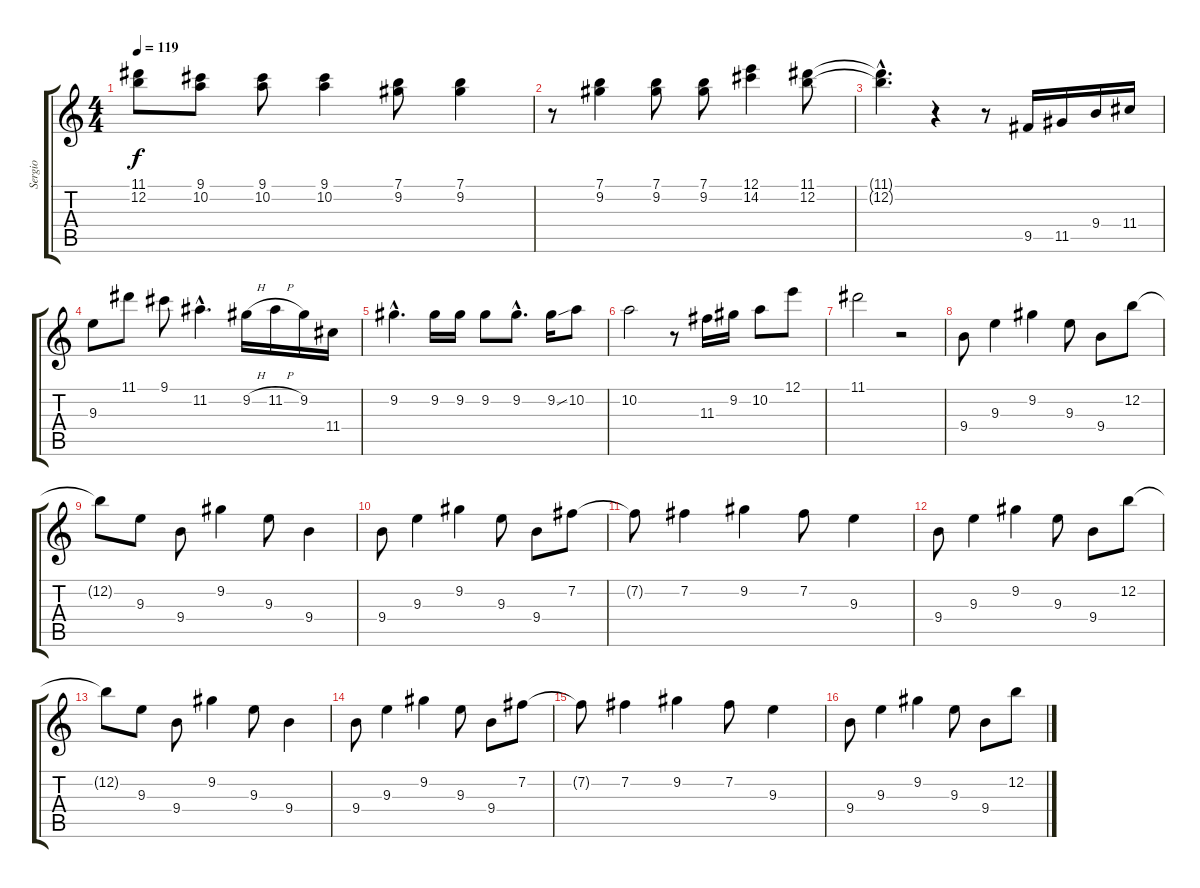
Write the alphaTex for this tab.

\track ("Sergio" "Sergio") {instrument acousticguitarnylon}
\staff {score tabs}
\tuning (E4 B3 G3 D3 A2 E2) {hide}
\ts (4 4)
\tempo 119
\clef g2
\ks c
(11.1 12.2).8{dy f} (9.1 10.2).8 (9.1 10.2).8 (9.1 10.2).4 (7.1 9.2).8 (7.1 9.2).4 |
r.8 (7.1 9.2).4 (7.1 9.2).8 (7.1 9.2).8 (12.1 14.2).4 (11.1 12.2).8 |
(11.1{hac t} 12.2{hac t}).4{d} r.4 r.8 9.5.16 11.5.16 9.4.16 11.4.16 |
9.3.8 11.1.8 9.1.8 11.2{hac}.4{d} 9.2{h}.16 11.2{h}.16 9.2.16 11.4.16 |
9.2{hac}.4{d} 9.2.16 9.2.16 9.2.8 9.2{hac}.8{d} 9.2{ss}.16 10.2.8 |
10.2.2 r.8 11.3.16 9.2.16 10.2.8 12.1.8 |
11.1.2 r.2 |
9.4.8 9.3.4 9.2.4 9.3.8 9.4.8 12.2.8 |
12.2{t}.8 9.3.8 9.4.8 9.2.4 9.3.8 9.4.4 |
9.4.8 9.3.4 9.2.4 9.3.8 9.4.8 7.2.8 |
7.2{t}.8 7.2.4 9.2.4 7.2.8 9.3.4 |
9.4.8 9.3.4 9.2.4 9.3.8 9.4.8 12.2.8 |
12.2{t}.8 9.3.8 9.4.8 9.2.4 9.3.8 9.4.4 |
9.4.8 9.3.4 9.2.4 9.3.8 9.4.8 7.2.8 |
7.2{t}.8 7.2.4 9.2.4 7.2.8 9.3.4 |
9.4.8 9.3.4 9.2.4 9.3.8 9.4.8 12.2.8
